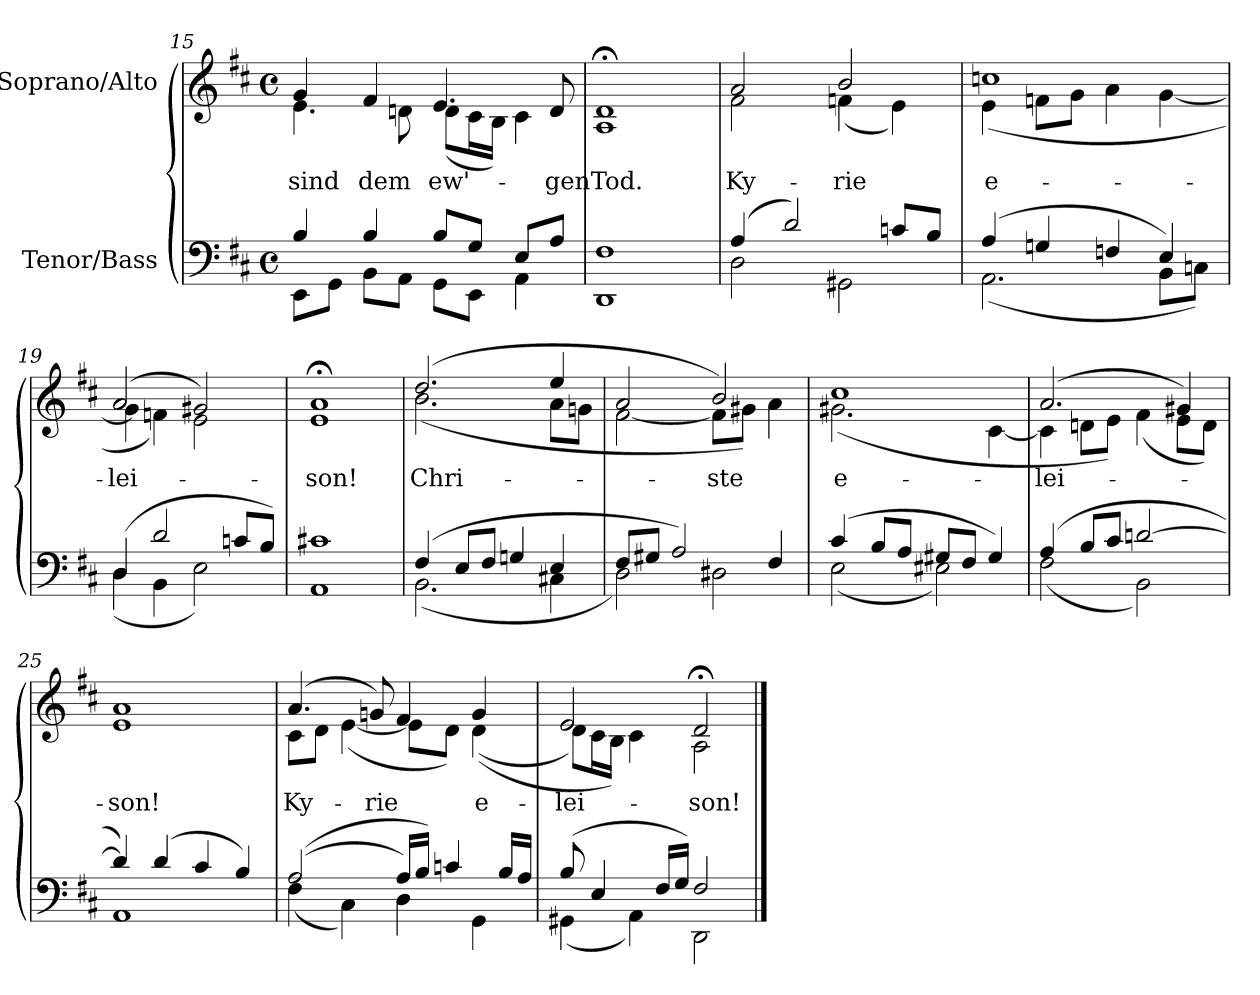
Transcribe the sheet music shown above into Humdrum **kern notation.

**kern	**kern	**text
*part2	*part1	*part1
*staff2	*staff1	*staff1
*I"Tenor/Bass	*I"Soprano/Alto	*
*clefF4	*clefG2	*
*k[f#c#]	*k[f#c#]	*
*M4/4	*M4/4	*
*met(c)	*met(c)	*
=15	=15	=15
*^	*	*
!	!	!	!LO:LY:b
*	*	*^	*
4B/	8EE\L	4g/	4.e\	sind
.	8GG\J	.	.	.
!	!	!	!	!LO:LY:b
4B/	8BB\L	4f#/	.	dem
.	8AA\J	.	8dn\	.
!	!	!	!	!LO:LY:b
8B/L	8GG\L	4.e/	(8d\L	ew'-
8G/J	8EE\J	.	16c#\L	.
.	.	.	16B\JJ)	.
8E/L	4AA\	.	4c#\	.
!	!	!	!	!LO:LY:b
8A/J	.	8d/	.	-gen
=16	=16	=16	=16	=16
!	!	!	!	!LO:LY:b
1F#	1DD	1d;<	1A	Tod.
!!LO:LB:g=z	!!
=17	=17	=17	=17	=17
!	!	!	!	!LO:LY:b
(4A/	2D\	2a/	2f#\	Ky-
2d/)	.	.	.	.
!	!	!	!	!LO:LY:b
.	2GG#X\	2b/	(4fn\	-rie
8cn/L	.	.	4e\)	.
8B/J	.	.	.	.
=18	=18	=18	=18	=18
!	!	!	!	!LO:LY:b
(4A/	(2.AA\	1ccn	(4e\	e-
4Gn/	.	.	8fn\L	.
.	.	.	8g\J	.
4Fn/	.	.	4a\	.
4E/)	8BB\L	.	[4g\	.
.	8Cn\J)	.	.	.
=19	=19	=19	=19	=19
!	!	!	!	!LO:LY:b
(4D/	(4D\	(2a/	4g\]	-lei-
2d/	4BB\	.	4fn\)	.
.	2E\)	2g#X/)	2e\	.
8cn/L	.	.	.	.
8B/J)	.	.	.	.
=20	=20	=20	=20	=20
!	!	!	!	!LO:LY:b
1c#X	1AA	1a;<	1e	-son!
=21	=21	=21	=21	=21
!	!	!	!	!LO:LY:b
(4F#/	(2.BB\	(2.dd/	(2.b\	Chri-
8E/L	.	.	.	.
8F#/J	.	.	.	.
4Gn/	.	.	.	.
4E/	4C#X\	4ee/	8a\L	.
.	.	.	8gn\J	.
=22	=22	=22	=22	=22
8F#/L	2D\)	2a/	[2f#\	.
8G#X/J	.	.	.	.
2A/)	.	.	.	.
!	!	!	!	!LO:LY:b
.	2D#X\	2b/)	8f#\L]	-ste
.	.	.	8g#X\J)	.
4F#/	.	.	4a\	.
!!LO:LB:g=z	!!
=23	=23	=23	=23	=23
!	!	!	!	!LO:LY:b
(4c#/	(2E\	1cc#	(2.g#X\	e-
8B/L	.	.	.	.
8A/J	.	.	.	.
8G#X/L	2E#X\)	.	.	.
8F#/J	.	.	.	.
4G#/)	.	.	[4c#\	.
=24	=24	=24	=24	=24
!	!	!	!	!LO:LY:b
(4A/	(2F#\	(2.a/	4c#\]	-lei-
8B/L	.	.	8dn\L	.
8c#/J	.	.	8e\J)	.
[2dn/	2BB\)	.	(4f#\	.
.	.	4g#X/)	8e\L	.
.	.	.	8d\J)	.
=25	=25	=25	=25	=25
!	!	!	!	!LO:LY:b
4d/])	1AA	1a	1e	-son!
(4d/	.	.	.	.
4c#/	.	.	.	.
4B/)	.	.	.	.
=26	=26	=26	=26	=26
!	!	!	!	!LO:LY:b
((2A/	(4F#\	(4.a/	8c#\L	Ky-
.	.	.	8d\J	.
.	4C#\)	.	([4e\	.
!	!	!	!	!LO:LY:b
.	.	8gn/)	.	-rie
16A/LL)	4D\	4f#/	8e\L]	.
16B/JJ)	.	.	.	.
4cn/	.	.	8d\J)	.
!	!	!	!	!LO:LY:b
.	4GG\	4g/	((4d\	e-
16B/LL	.	.	.	.
16A/JJ	.	.	.	.
=27	=27	=27	=27	=27
!	!	!	!	!LO:LY:b
(8B/	(4GG#X\	2e/	8d\L)	-lei-
4E/	.	.	16c#\L	.
.	.	.	16B\JJ)	.
.	4AA\)	.	4c#\	.
16F#/LL	.	.	.	.
16G/JJ)	.	.	.	.
!	!	!	!	!LO:LY:b
2F#/	2DD\	2d;</	2A\	-son!
*v	*v	*	*	*
*	*v	*v	*
==	==	==
*-	*-	*-
